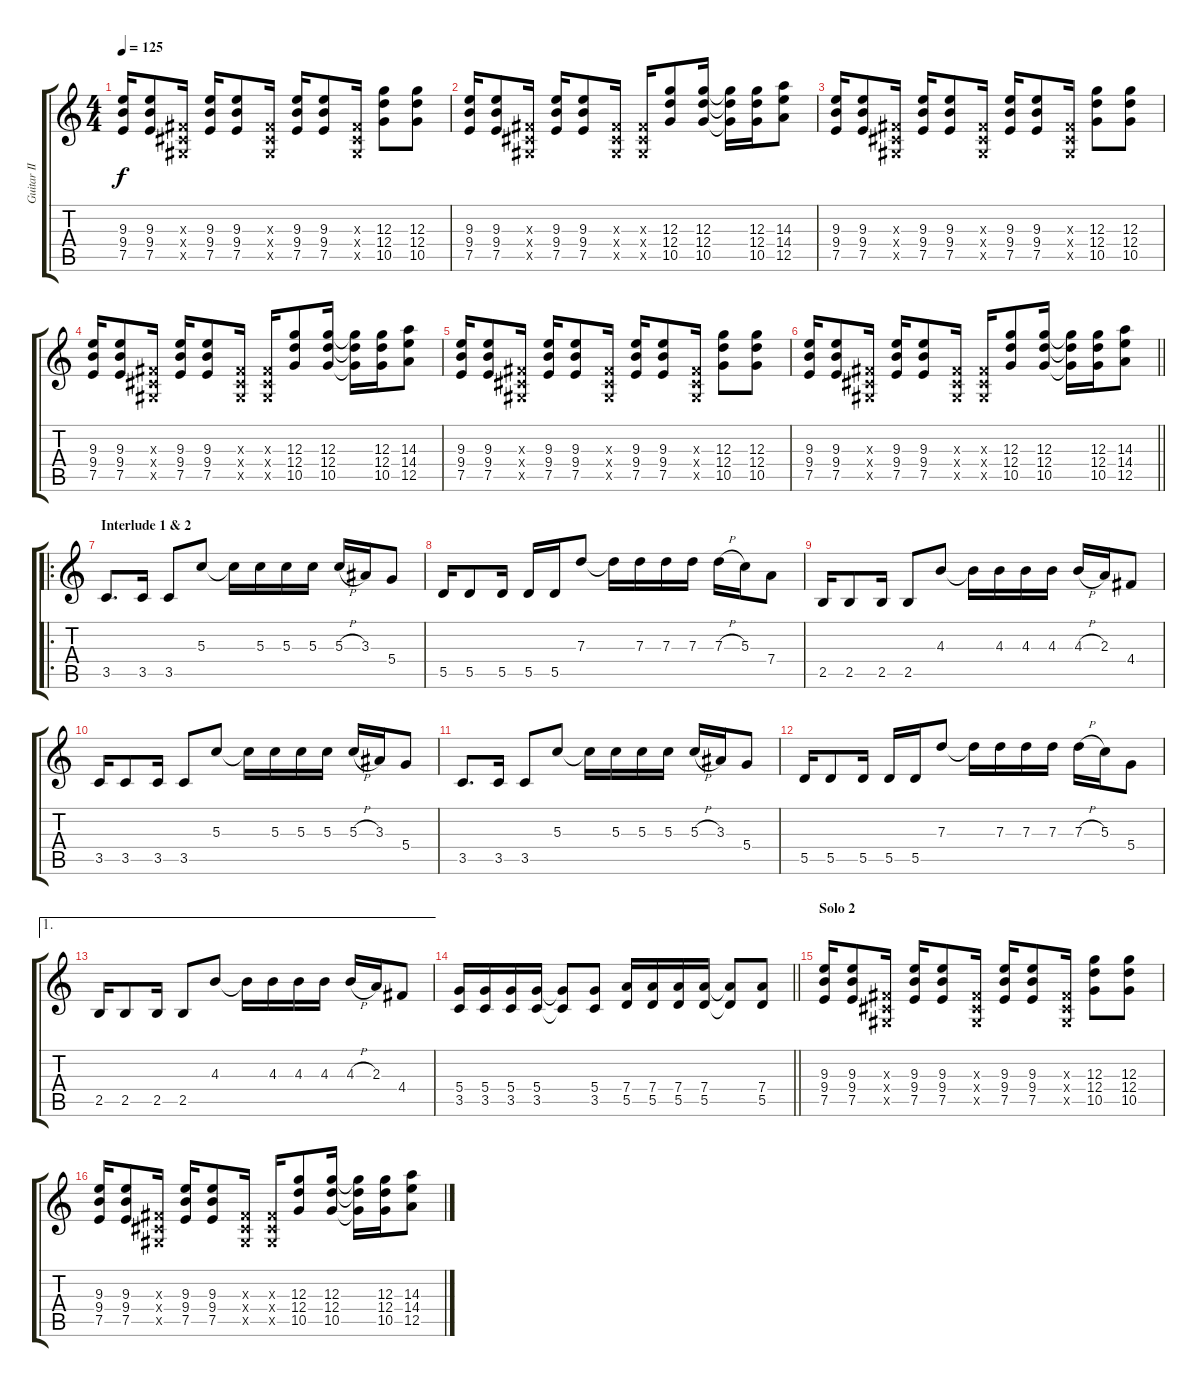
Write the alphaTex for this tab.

\track ("Guitar II" "Guitar II") {instrument electricguitarjazz}
\staff {score tabs}
\tuning (E4 B3 G3 D3 A2 E2) {hide}
\ts (4 4)
\tempo 125
\clef g2
\ks c
(9.3 9.4 7.5).16{dy f} (9.3 9.4 7.5).8 (-1.3{x} -1.4{x} -1.5{x}).16 (9.3 9.4 7.5).16 (9.3 9.4 7.5).8 (-1.3{x} -1.4{x} -1.5{x}).16 (9.3 9.4 7.5).16 (9.3 9.4 7.5).8 (-1.3{x} -1.4{x} -1.5{x}).16 (12.3 12.4 10.5).8 (12.3 12.4 10.5).8 |
(9.3 9.4 7.5).16 (9.3 9.4 7.5).8 (-1.3{x} -1.4{x} -1.5{x}).16 (9.3 9.4 7.5).16 (9.3 9.4 7.5).8 (-1.3{x} -1.4{x} -1.5{x}).16 (-1.3{x} -1.4{x} -1.5{x}).16 (12.3 12.4 10.5).8 (12.3 12.4 10.5).16 (12.3{t} 12.4{t} 10.5{t}).16 (12.3 12.4 10.5).16 (14.3 14.4 12.5).8 |
(9.3 9.4 7.5).16 (9.3 9.4 7.5).8 (-1.3{x} -1.4{x} -1.5{x}).16 (9.3 9.4 7.5).16 (9.3 9.4 7.5).8 (-1.3{x} -1.4{x} -1.5{x}).16 (9.3 9.4 7.5).16 (9.3 9.4 7.5).8 (-1.3{x} -1.4{x} -1.5{x}).16 (12.3 12.4 10.5).8 (12.3 12.4 10.5).8 |
(9.3 9.4 7.5).16 (9.3 9.4 7.5).8 (-1.3{x} -1.4{x} -1.5{x}).16 (9.3 9.4 7.5).16 (9.3 9.4 7.5).8 (-1.3{x} -1.4{x} -1.5{x}).16 (-1.3{x} -1.4{x} -1.5{x}).16 (12.3 12.4 10.5).8 (12.3 12.4 10.5).16 (12.3{t} 12.4{t} 10.5{t}).16 (12.3 12.4 10.5).16 (14.3 14.4 12.5).8 |
(9.3 9.4 7.5).16 (9.3 9.4 7.5).8 (-1.3{x} -1.4{x} -1.5{x}).16 (9.3 9.4 7.5).16 (9.3 9.4 7.5).8 (-1.3{x} -1.4{x} -1.5{x}).16 (9.3 9.4 7.5).16 (9.3 9.4 7.5).8 (-1.3{x} -1.4{x} -1.5{x}).16 (12.3 12.4 10.5).8 (12.3 12.4 10.5).8 |
\barLineRight lightlight
(9.3 9.4 7.5).16 (9.3 9.4 7.5).8 (-1.3{x} -1.4{x} -1.5{x}).16 (9.3 9.4 7.5).16 (9.3 9.4 7.5).8 (-1.3{x} -1.4{x} -1.5{x}).16 (-1.3{x} -1.4{x} -1.5{x}).16 (12.3 12.4 10.5).8 (12.3 12.4 10.5).16 (12.3{t} 12.4{t} 10.5{t}).16 (12.3 12.4 10.5).16 (14.3 14.4 12.5).8 |
\ro
\section ("" "Interlude 1 & 2")
3.5.8{d} 3.5.16 3.5.8 5.3.8 5.3{t}.16 5.3.16 5.3.16 5.3.16 5.3{h}.16 3.3.16 5.4.8 |
5.5.16 5.5.8 5.5.16 5.5.16 5.5.16 7.3.8 7.3{t}.16 7.3.16 7.3.16 7.3.16 7.3{h}.16 5.3.16 7.4.8 |
2.5.16 2.5.8 2.5.16 2.5.8 4.3.8 4.3{t}.16 4.3.16 4.3.16 4.3.16 4.3{h}.16 2.3.16 4.4.8 |
3.5.16 3.5.8 3.5.16 3.5.8 5.3.8 5.3{t}.16 5.3.16 5.3.16 5.3.16 5.3{h}.16 3.3.16 5.4.8 |
3.5.8{d} 3.5.16 3.5.8 5.3.8 5.3{t}.16 5.3.16 5.3.16 5.3.16 5.3{h}.16 3.3.16 5.4.8 |
5.5.16 5.5.8 5.5.16 5.5.16 5.5.16 7.3.8 7.3{t}.16 7.3.16 7.3.16 7.3.16 7.3{h}.16 5.3.16 5.4.8 |
\ae 1
2.5.16 2.5.8 2.5.16 2.5.8 4.3.8 4.3{t}.16 4.3.16 4.3.16 4.3.16 4.3{h}.16 2.3.16 4.4.8 |
\barLineRight lightlight
(5.4 3.5).16 (5.4 3.5).16 (5.4 3.5).16 (5.4 3.5).16 (5.4{t} 3.5{t}).8 (5.4 3.5).8 (7.4 5.5).16 (7.4 5.5).16 (7.4 5.5).16 (7.4 5.5).16 (7.4{t} 5.5{t}).8 (7.4 5.5).8 |
\section ("" "Solo 2")
(9.3 9.4 7.5).16 (9.3 9.4 7.5).8 (-1.3{x} -1.4{x} -1.5{x}).16 (9.3 9.4 7.5).16 (9.3 9.4 7.5).8 (-1.3{x} -1.4{x} -1.5{x}).16 (9.3 9.4 7.5).16 (9.3 9.4 7.5).8 (-1.3{x} -1.4{x} -1.5{x}).16 (12.3 12.4 10.5).8 (12.3 12.4 10.5).8 |
(9.3 9.4 7.5).16 (9.3 9.4 7.5).8 (-1.3{x} -1.4{x} -1.5{x}).16 (9.3 9.4 7.5).16 (9.3 9.4 7.5).8 (-1.3{x} -1.4{x} -1.5{x}).16 (-1.3{x} -1.4{x} -1.5{x}).16 (12.3 12.4 10.5).8 (12.3 12.4 10.5).16 (12.3{t} 12.4{t} 10.5{t}).16 (12.3 12.4 10.5).16 (14.3 14.4 12.5).8
